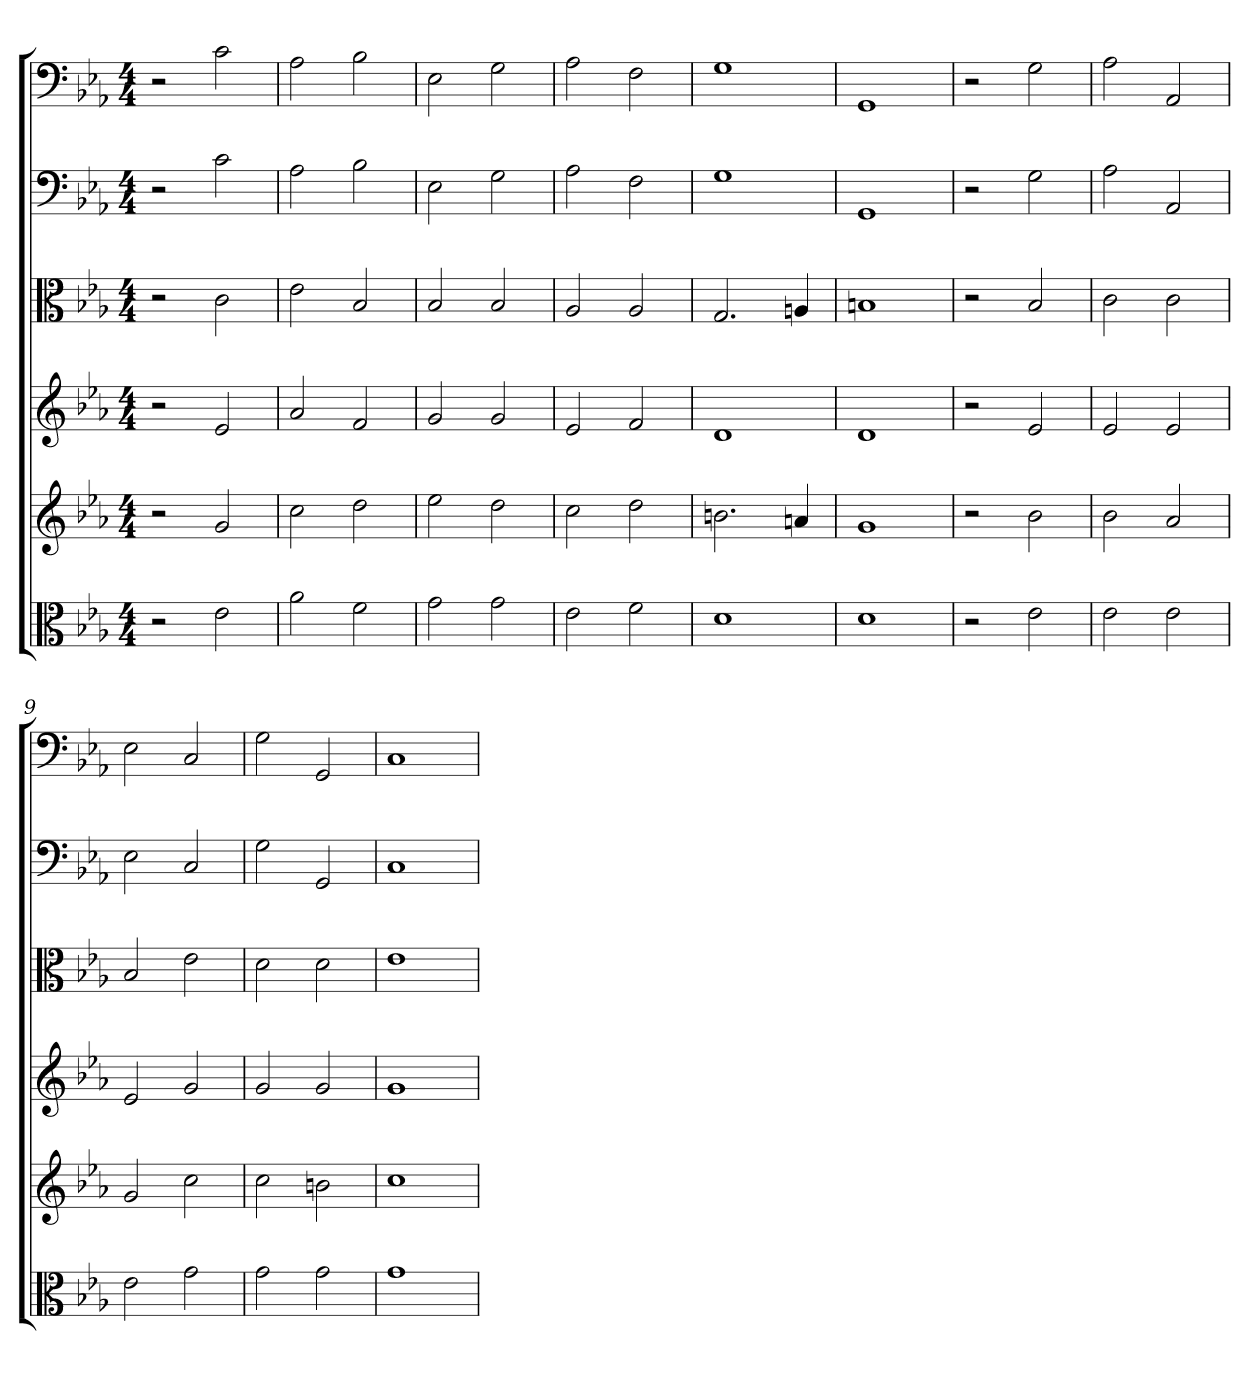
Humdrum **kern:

**kern	**kern	**kern	**kern	**kern	**kern
*part6	*part5	*part4	*part3	*part2	*part1
*staff6	*staff5	*staff4	*staff3	*staff2	*staff1
*clefC3	*	*	*clefC3	*clefF4	*clefF4
*k[b-e-a-]	*k[b-e-a-]	*k[b-e-a-]	*k[b-e-a-]	*k[b-e-a-]	*k[b-e-a-]
*E-:	*E-:	*E-:	*E-:	*E-:	*E-:
*M4/4	*M4/4	*M4/4	*M4/4	*M4/4	*M4/4
=1	=1	=1	=1	=1	=1
2r	2r	2r	2r	2r	2r
2e-	2g	2e-	2c	2c	2c
=2	=2	=2	=2	=2	=2
2a-	2cc	2a-	2e-	2A-	2A-
2f	2dd	2f	2B-	2B-	2B-
=3	=3	=3	=3	=3	=3
2g	2ee-	2g	2B-	2E-	2E-
2g	2dd	2g	2B-	2G	2G
=4	=4	=4	=4	=4	=4
2e-	2cc	2e-	2A-	2A-	2A-
2f	2dd	2f	2A-	2F	2F
=5	=5	=5	=5	=5	=5
1d	2.bn	1d	2.G	1G	1G
.	4an	.	4An	.	.
=6	=6	=6	=6	=6	=6
1d	1g	1d	1Bn	1GG	1GG
=7	=7	=7	=7	=7	=7
2r	2r	2r	2r	2r	2r
2e-	2b-	2e-	2B-	2G	2G
=8	=8	=8	=8	=8	=8
2e-	2b-	2e-	2c	2A-	2A-
2e-	2a-	2e-	2c	2AA-	2AA-
=9	=9	=9	=9	=9	=9
2e-	2g	2e-	2B-	2E-	2E-
2g	2cc	2g	2e-	2C	2C
=10	=10	=10	=10	=10	=10
2g	2cc	2g	2d	2G	2G
2g	2bn	2g	2d	2GG	2GG
=11	=11	=11	=11	=11	=11
1g	1cc	1g	1e-	1C	1C
=	=	=	=	=	=
*-	*-	*-	*-	*-	*-
